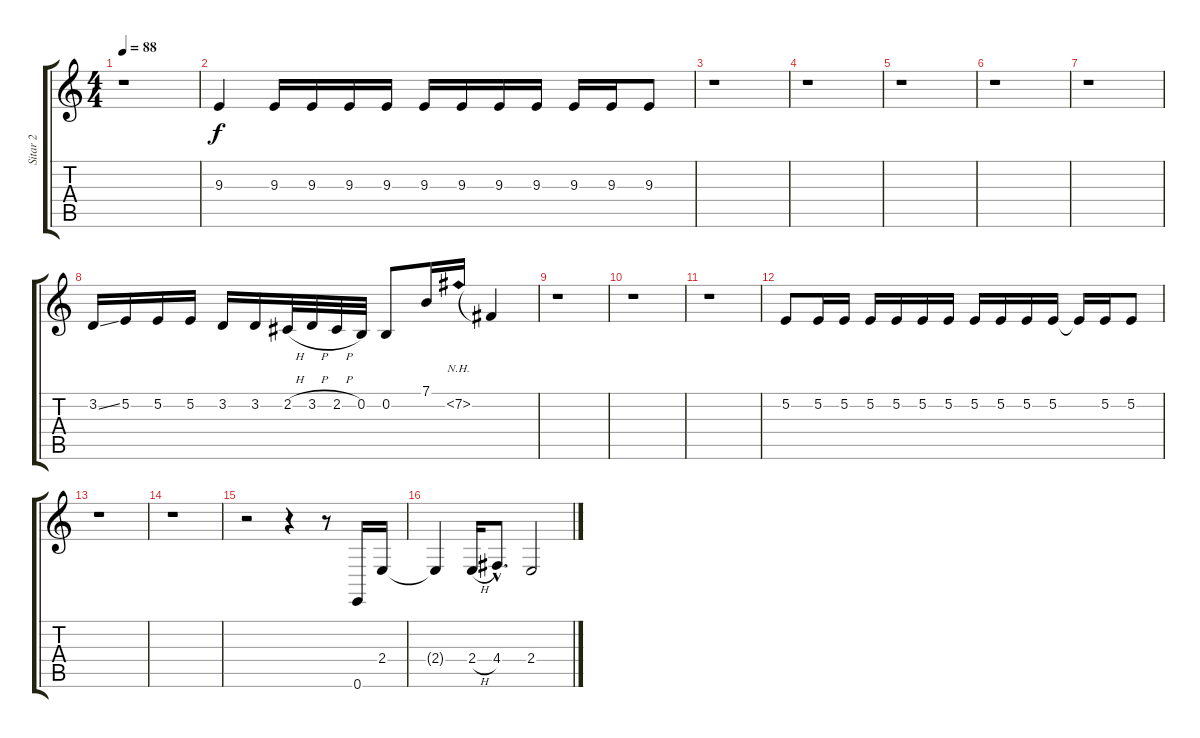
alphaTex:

\track ("Sitar 2" "Sitar 2") {instrument sitar}
\staff {score tabs}
\tuning (E4 B3 G3 D3 A2 E2) {hide}
\ts (4 4)
\tempo 88
\clef g2
\ks c
r.1{dy f} |
9.3.4 9.3.16 9.3.16 9.3.16 9.3.16 9.3.16 9.3.16 9.3.16 9.3.16 9.3.16 9.3.16 9.3.8 |
r.1 |
r.1 |
r.1 |
r.1 |
r.1 |
3.2{ss}.16 5.2.16 5.2.16 5.2.16 3.2.16 3.2.16 2.2{h}.32 3.2{h}.32 2.2{h}.32 0.2.32 0.2.8 7.1.16 7.2{nh}.16 7.2{t}.4 |
r.1 |
r.1 |
r.1 |
5.2.8 5.2.16 5.2.16 5.2.16 5.2.16 5.2.16 5.2.16 5.2.16 5.2.16 5.2.16 5.2.16 5.2{t}.16 5.2.16 5.2.8 |
r.1 |
r.1 |
r.2 r.4 r.8 0.6.16 2.4.16 |
2.4{t}.4 2.4{h}.16 4.4{hac}.8{d} 2.4.2
